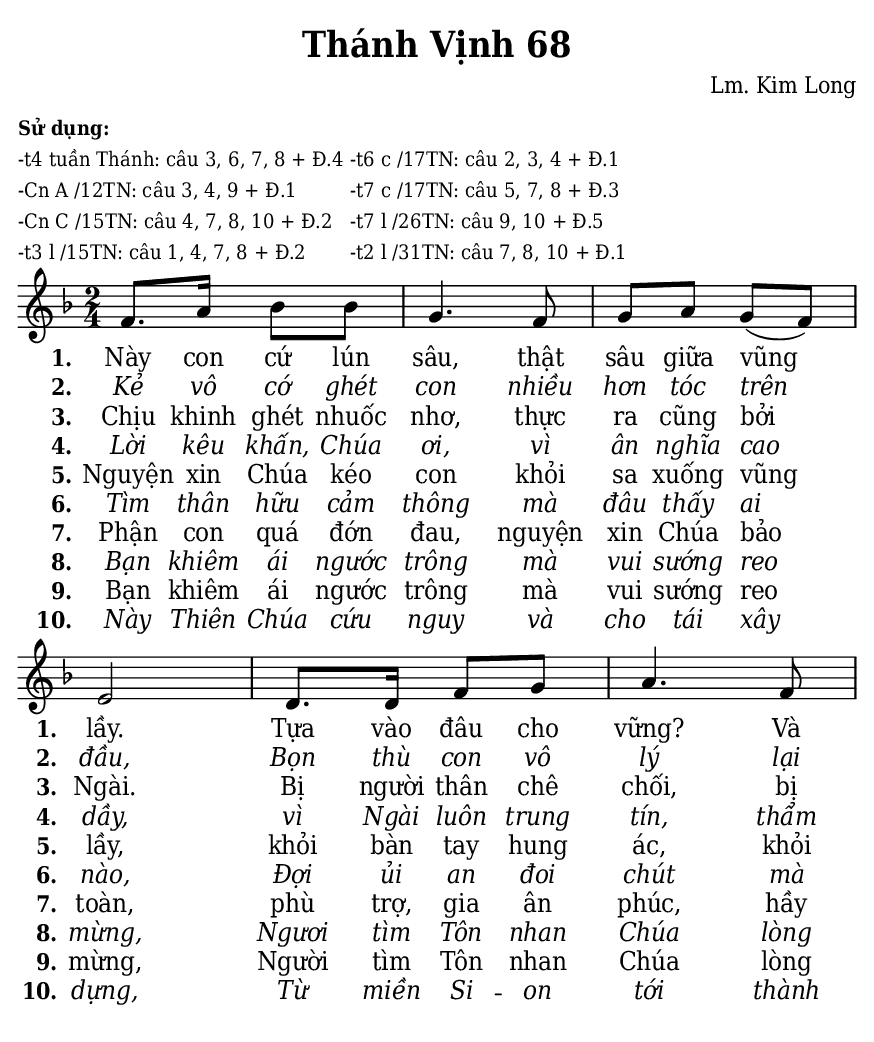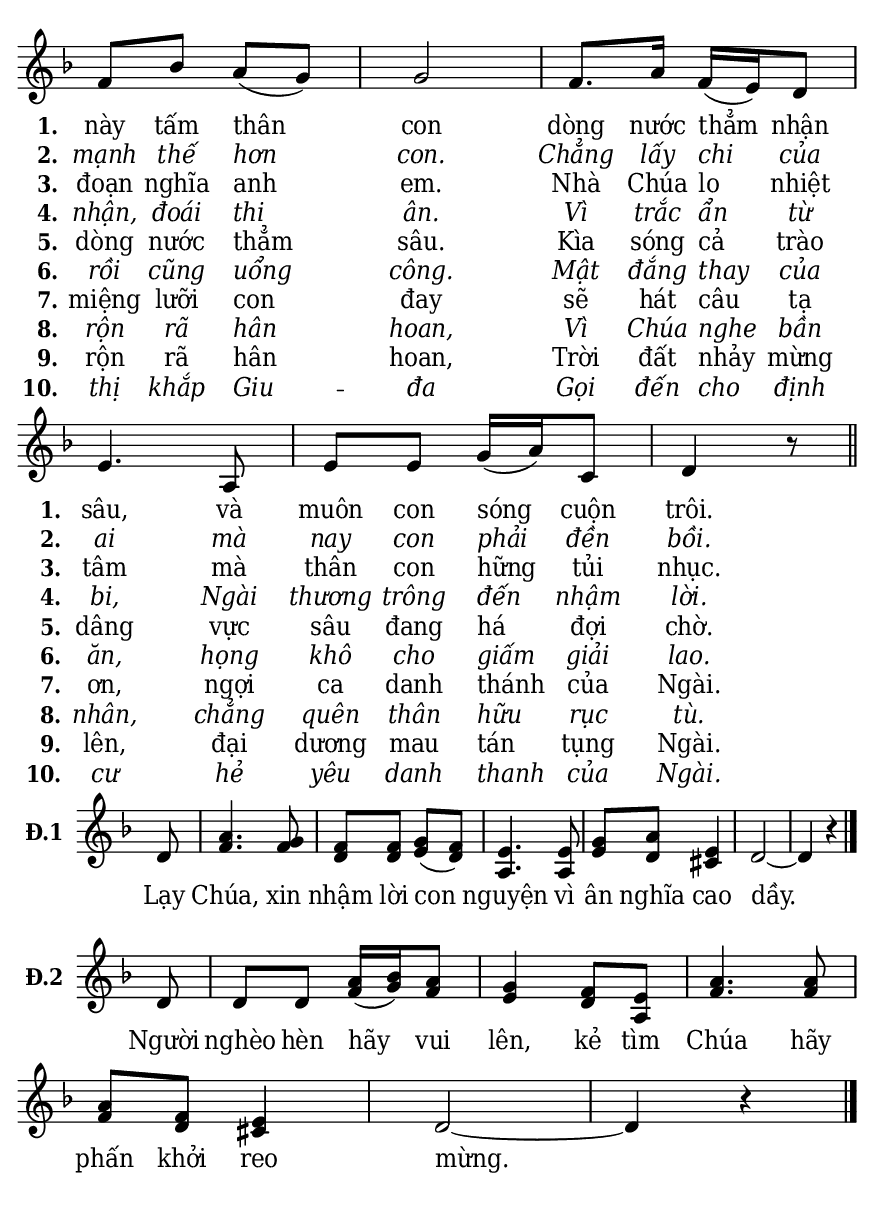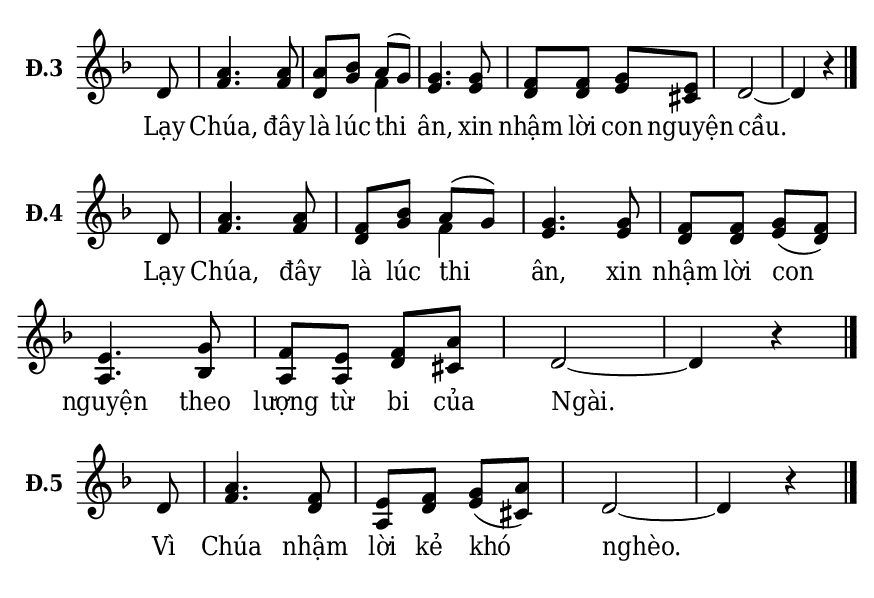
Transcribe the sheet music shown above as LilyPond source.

% Cài đặt chung
\version "2.22.1"
\include "english.ly"

\header {
  title = "Thánh Vịnh 68"
  composer = "Lm. Kim Long"
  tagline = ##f
}

% mã nguồn cho những chức năng chưa hỗ trợ trong phiên bản lilypond hiện tại
% cung cấp bởi cộng đồng lilypond khi gửi email đến lilypond-user@gnu.org
% in số phiên khúc trên mỗi dòng
#(define (add-grob-definition grob-name grob-entry)
     (set! all-grob-descriptions
           (cons ((@@ (lily) completize-grob-entry)
                  (cons grob-name grob-entry))
                 all-grob-descriptions)))

#(add-grob-definition
    'StanzaNumberSpanner
    `((direction . ,LEFT)
      (font-series . bold)
      (padding . 1.0)
      (side-axis . ,X)
      (stencil . ,ly:text-interface::print)
      (X-offset . ,ly:side-position-interface::x-aligned-side)
      (Y-extent . ,grob::always-Y-extent-from-stencil)
      (meta . ((class . Spanner)
               (interfaces . (font-interface
                              side-position-interface
                              stanza-number-interface
                              text-interface))))))

\layout {
    \context {
      \Global
      \grobdescriptions #all-grob-descriptions
    }
    \context {
      \Score
      \remove Stanza_number_align_engraver
      \consists
        #(lambda (context)
           (let ((texts '())
                 (syllables '()))
             (make-engraver
              (acknowledgers
               ((stanza-number-interface engraver grob source-engraver)
                  (set! texts (cons grob texts)))
               ((lyric-syllable-interface engraver grob source-engraver)
                  (set! syllables (cons grob syllables))))
              ((stop-translation-timestep engraver)
                 (for-each
                  (lambda (text)
                    (for-each
                     (lambda (syllable)
                       (ly:pointer-group-interface::add-grob
                        text
                        'side-support-elements
                        syllable))
                     syllables))
                  texts)
                 (set! syllables '())))))
    }
    \context {
      \Lyrics
      \remove Stanza_number_engraver
      \consists
        #(lambda (context)
           (let ((text #f)
                 (last-stanza #f))
             (make-engraver
              ((process-music engraver)
                 (let ((stanza (ly:context-property context 'stanza #f)))
                   (if (and stanza (not (equal? stanza last-stanza)))
                       (let ((column (ly:context-property context
'currentCommandColumn)))
                         (set! last-stanza stanza)
                         (if text
                             (ly:spanner-set-bound! text RIGHT column))
                         (set! text (ly:engraver-make-grob engraver
'StanzaNumberSpanner '()))
                         (ly:grob-set-property! text 'text stanza)
                         (ly:spanner-set-bound! text LEFT column)))))
              ((finalize engraver)
                 (if text
                     (let ((column (ly:context-property context
'currentCommandColumn)))
                       (ly:spanner-set-bound! text RIGHT column)))))))
      \override StanzaNumberSpanner.horizon-padding = 10000
    }
}

stanzaReminderOff =
  \temporary \override StanzaNumberSpanner.after-line-breaking =
     #(lambda (grob)
        ;; Can be replaced with (not (first-broken-spanner? grob)) in 2.23.
        (if (let ((siblings (ly:spanner-broken-into (ly:grob-original grob))))
              (and (pair? siblings)
                   (not (eq? grob (car siblings)))))
            (ly:grob-suicide! grob)))

stanzaReminderOn = \undo \stanzaReminderOff
% kết thúc mã nguồn

% Nhạc
nhacPhanMot = \relative c' {
  \key f \major
  \time 2/4
  f8. a16 bf8 bf |
  g4. f8 |
  g a g (f) |
  e2 |
  d8. d16 f8 g |
  a4. f8 |
  f bf a (g) |
  g2 |
  f8. a16 f (e) d8 |
  e4. a,8 |
  e' e g16 (a) c,8 |
  d4 r8 \bar "||"
}

nhacPhanHai = \relative c' {
  \key f \major
  \time 2/4
  \partial 8 d8 |
  <<
    {
      a'4. g8 |
      f f g (f) |
      e4. e8 |
      g a e4
    }
    {
      f4. f8 |
      d d e (d) |
      a4. a8 |
      e' d cs4
    }
  >>
  d2 ~ |
  d4 r \bar "|."
}

nhacPhanBa = \relative c' {
  \key f \major
  \time 2/4
  \partial 8 d8 |
  d d
  <<
    {
      a'16 (bf) a8 |
      g4 f8 e |
      a4. a8 |
      a f e4
    }
    {
      f16 (g) f8 |
      e4 d8 a |
      f'4. f8 |
      f d cs4
    }
  >>
  d2 ~ |
  d4 r \bar "|."
}

nhacPhanBon = \relative c' {
  \key f \major
  \time 2/4
  \partial 8 d8 |
  <<
    {
      a'4. a8 |
      a bf
    }
    {
      f4. f8 |
      d g
    }
  >>
  <<
    {
      \voiceOne
      a8 (g)
    }
    \new Voice = "splitpart" {
      \voiceTwo
      f4
    }
  >>
  \oneVoice
  <<
    {
      g4. g8 |
      f f g e
    }
    {
      e4. e8 |
      d d e cs
    }
  >>
  d2 ~ |
  d4 r \bar "|."
}

nhacPhanNam = \relative c' {
  \key f \major
  \time 2/4
  \partial 8 d8 |
  <<
    {
      a'4. a8 |
      f bf
    }
    {
      f4. f8 |
      d g
    }
  >>
  <<
    {
      \voiceOne
      a8 (g)
    }
    \new Voice = "splitpart" {
      \voiceTwo
      f4
    }
  >>
  \oneVoice
  <<
    {
      g4. g8 |
      f f g (f) |
      e4. g8 |
      f e f a
    }
    {
      e4. e8 |
      d d e (d) |
      a4. bf8 |
      a a d cs
    }
  >>
  d2 ~ |
  d4 r \bar "|."
}

nhacPhanSau = \relative c' {
  \key f \major
  \time 2/4
  \partial 8 d8 |
  <<
    {
      a'4. f8 |
      e f g (a)
    }
    {
      f4. d8 |
      a d e (cs)
    }
  >>
  d2 ~ |
  d4 r \bar "|."
}

% Lời
loiPhanMot = \lyricmode {
  <<
    {
      \set stanza = "1."
      Này con cứ lún sâu, thật sâu giữa vũng lầy.
      Tựa vào đâu cho vững?
      Và này tấm thân con dòng nước thẳm nhận sâu,
      và muôn con sóng cuộn trôi.
    }
    \new Lyrics {
	    \set associatedVoice = "beSop"
	    \set stanza = "2."
      \override Lyrics.LyricText.font-shape = #'italic
      Kẻ vô cớ ghét con nhiều hơn tóc trên đầu,
      Bọn thù con vô lý lại mạnh thế hơn con.
      Chẳng lấy chi của ai mà nay con phải đền bồi.
    }
    \new Lyrics {
	    \set associatedVoice = "beSop"
	    \set stanza = "3."
      Chịu khinh ghét nhuốc nhơ, thực ra cũng bởi Ngài.
      Bị người thân chê chối, bị đoạn nghĩa anh em.
      Nhà Chúa lo nhiệt tâm mà thân con hững tủi nhục.
    }
    \new Lyrics {
	    \set associatedVoice = "beSop"
	    \set stanza = "4."
      \override Lyrics.LyricText.font-shape = #'italic
      Lời kêu khấn, Chúa ơi, vì ân nghĩa cao dầy,
      vì Ngài luôn trung tín, thẩm nhận, đoái thi ân.
      Vì trắc ẩn từ bi, Ngài thương trông đến nhậm lời.
    }
    \new Lyrics {
	    \set associatedVoice = "beSop"
	    \set stanza = "5."
      Nguyện xin Chúa kéo con khỏi sa xuống vũng lầy,
      khỏi bàn tay hung ác, khỏi dòng nước thẳm sâu.
      Kìa sóng cả trào dâng vực sâu đang há đợi chờ.
    }
    \new Lyrics {
	    \set associatedVoice = "beSop"
	    \set stanza = "6."
      \override Lyrics.LyricText.font-shape = #'italic
      Tìm thân hữu cảm thông mà đâu thấy ai nào,
      Đợi ủi an đoi chút mà rồi cũng uổng công.
      Mật đắng thay của ăn, họng khô cho giấm giải lao.
    }
    \new Lyrics {
	    \set associatedVoice = "beSop"
	    \set stanza = "7."
      Phận con quá đớn đau, nguyện xin Chúa bảo toàn,
      phù trợ, gia ân phúc, hầy miệng lưỡi con đay
      sẽ hát câu tạ ơn, ngợi ca danh thánh của Ngài.
    }
    \new Lyrics {
	    \set associatedVoice = "beSop"
	    \set stanza = "8."
      \override Lyrics.LyricText.font-shape = #'italic
      Bạn khiêm ái ngước trông mà vui sướng reo mừng,
      Ngươi tìm Tôn nhan Chúa lòng rộn rã hân hoan,
      Vì Chúa nghe bần nhân, chẳng quên thân hữu rục tù.
    }
    \new Lyrics {
	    \set associatedVoice = "beSop"
	    \set stanza = "9."
      Bạn khiêm ái ngước trông mà vui sướng reo mừng,
      Người tìm Tôn nhan Chúa lòng rộn rã hân hoan,
      Trời đất nhảy mừng lên, đại dương mau tán tụng Ngài.
    }
    \new Lyrics {
	    \set associatedVoice = "beSop"
	    \set stanza = "10."
      \override Lyrics.LyricText.font-shape = #'italic
      Này Thiên Chúa cứu nguy và cho tái xây dựng,
      Từ miền Si -- on tới thành thị khắp Giu -- đa
      Gọi đến cho định cư hẻ yêu danh thanh của Ngài.
    }
  >>
}

loiPhanHai = \lyricmode {
  Lạy Chúa, xin nhậm lời con nguyện vì ân nghĩa cao dầy.
}

loiPhanBa = \lyricmode {
  Người nghèo hèn hãy vui lên, kẻ tìm Chúa hãy phấn khởi reo mừng.
}

loiPhanBon = \lyricmode {
  Lạy Chúa, đây là lúc thi ân, xin nhậm lời con nguyện cầu.
}

loiPhanNam = \lyricmode {
  Lạy Chúa, đây là lúc thi ân,
  xin nhậm lời con nguyện theo lượng từ bi của Ngài.
}

loiPhanSau = \lyricmode {
  Vì Chúa nhậm lời kẻ khó nghèo.
}


% Dàn trang
\paper {
  #(set-paper-size "a5")
  top-margin = 3\mm
  bottom-margin = 3\mm
  left-margin = 3\mm
  right-margin = 3\mm
  indent = #0
  #(define fonts
	 (make-pango-font-tree "Deja Vu Serif Condensed"
	 		       "Deja Vu Serif Condensed"
			       "Deja Vu Serif Condensed"
			       (/ 20 20)))
  print-page-number = ##f
  ragged-bottom = ##t
}

\markup {
  \vspace #1
  %\fill-line {
    \column {
      \left-align {
        \line { \bold \small "Sử dụng:" }
        \line { \small "-t4 tuần Thánh: câu 3, 6, 7, 8 + Đ.4" }
        \line { \small "-Cn A /12TN: câu 3, 4, 9 + Đ.1" }
        \line { \small "-Cn C /15TN: câu 4, 7, 8, 10 + Đ.2" }
        \line { \small "-t3 l /15TN: câu 1, 4, 7, 8 + Đ.2" }
      }
    }
    \column {
      \left-align {
        \line { \small " " }
        \line { \small "-t6 c /17TN: câu 2, 3, 4 + Đ.1" }
        \line { \small "-t7 c /17TN: câu 5, 7, 8 + Đ.3" }
        \line { \small "-t7 l /26TN: câu 9, 10 + Đ.5" }
        \line { \small "-t2 l /31TN: câu 7, 8, 10 + Đ.1" }
      }
    }
  %}
}

\score {
  <<
    \new Staff <<
        \clef treble
        \new Voice = beSop {
          \nhacPhanMot
        }
      \new Lyrics \lyricsto beSop \loiPhanMot
    >>
  >>
  \layout {
    \override Lyrics.LyricSpace.minimum-distance = #1
    \override Score.BarNumber.break-visibility = ##(#f #f #f)
    \override Score.SpacingSpanner.uniform-stretching = ##t
    ragged-last = ##f
  }
}

\score {
  <<
    \new Staff \with {
      \remove "Time_signature_engraver"
      instrumentName = \markup { \bold "Đ.1" }} <<
        \clef treble
        \new Voice = beSop {
          \nhacPhanHai
        }
      \new Lyrics \lyricsto beSop \loiPhanHai
    >>
  >>
  \layout {
    indent = 10
    \override Lyrics.LyricSpace.minimum-distance = #0.6
    \override Score.BarNumber.break-visibility = ##(#f #f #f)
    \override Score.SpacingSpanner.uniform-stretching = ##t
    ragged-last = ##f
  }
}

\score {
  <<
    \new Staff \with {
      \remove "Time_signature_engraver"
      instrumentName = \markup { \bold "Đ.2" }} <<
        \clef treble
        \new Voice = beSop {
          \nhacPhanBa
        }
      \new Lyrics \lyricsto beSop \loiPhanBa
    >>
  >>
  \layout {
    indent = 10
    \override Lyrics.LyricSpace.minimum-distance = #0.45
    \override Score.BarNumber.break-visibility = ##(#f #f #f)
    \override Score.SpacingSpanner.uniform-stretching = ##t
    ragged-last = ##f
  }
}

\score {
  <<
    \new Staff \with {
      \remove "Time_signature_engraver"
      instrumentName = \markup { \bold "Đ.3" }} <<
        \clef treble
        \new Voice = beSop {
          \nhacPhanBon
        }
      \new Lyrics \lyricsto beSop \loiPhanBon
    >>
  >>
  \layout {
    indent = 10
    \override Lyrics.LyricSpace.minimum-distance = #0.45
    \override Score.BarNumber.break-visibility = ##(#f #f #f)
    \override Score.SpacingSpanner.uniform-stretching = ##t
    ragged-last = ##f
  }
}

\score {
  <<
    \new Staff \with {
      \remove "Time_signature_engraver"
      instrumentName = \markup { \bold "Đ.4" }} <<
        \clef treble
        \new Voice = beSop {
          \nhacPhanNam
        }
      \new Lyrics \lyricsto beSop \loiPhanNam
    >>
  >>
  \layout {
    indent = 10
    \override Lyrics.LyricSpace.minimum-distance = #0.45
    \override Score.BarNumber.break-visibility = ##(#f #f #f)
    \override Score.SpacingSpanner.uniform-stretching = ##t
    ragged-last = ##f
  }
}

\score {
  <<
    \new Staff \with {
      \remove "Time_signature_engraver"
      instrumentName = \markup { \bold "Đ.5" }} <<
        \clef treble
        \new Voice = beSop {
          \nhacPhanSau
        }
      \new Lyrics \lyricsto beSop \loiPhanSau
    >>
  >>
  \layout {
    indent = 10
    \override Lyrics.LyricSpace.minimum-distance = #0.45
    \override Score.BarNumber.break-visibility = ##(#f #f #f)
    \override Score.SpacingSpanner.uniform-stretching = ##t
    ragged-last = ##f
  }
}
